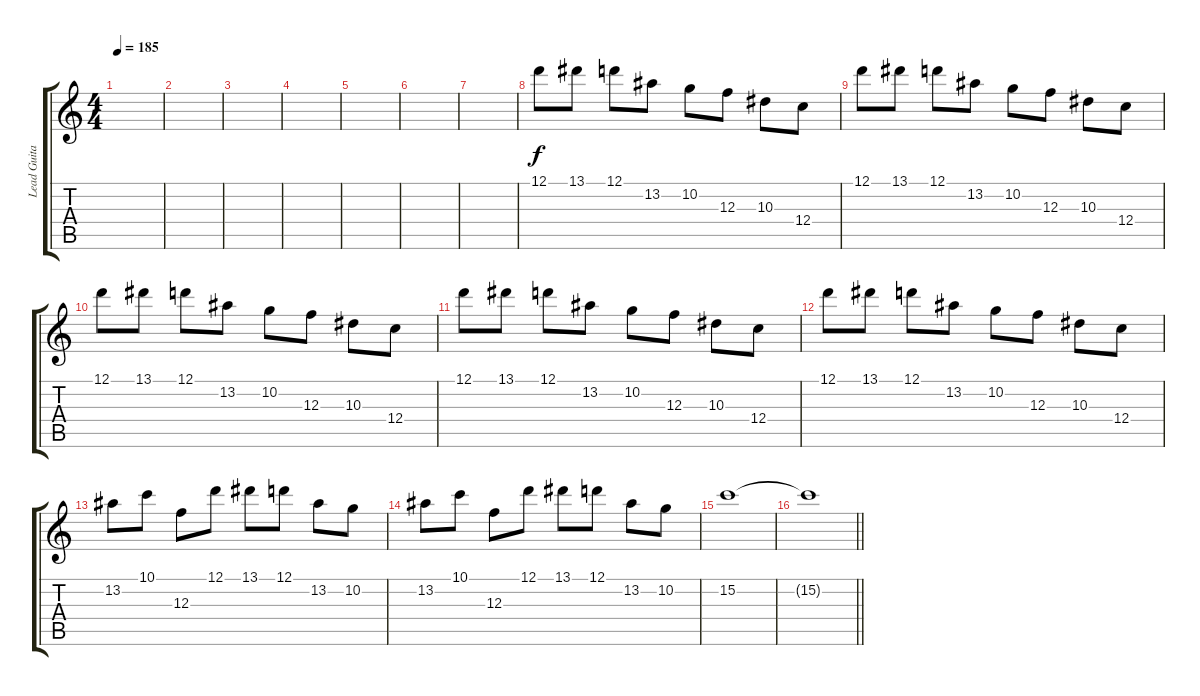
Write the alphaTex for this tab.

\track ("Lead Guitar" "Lead Guita") {instrument overdrivenguitar}
\staff {score tabs}
\tuning (D4 A3 F3 C3 G2 C2) {hide}
\ts (4 4)
\tempo 185
\clef g2
\ks c
|
|
|
|
|
|
|
12.1.8 13.1.8 12.1.8 13.2.8 10.2.8 12.3.8 10.3.8 12.4.8 |
12.1.8 13.1.8 12.1.8 13.2.8 10.2.8 12.3.8 10.3.8 12.4.8 |
12.1.8 13.1.8 12.1.8 13.2.8 10.2.8 12.3.8 10.3.8 12.4.8 |
12.1.8 13.1.8 12.1.8 13.2.8 10.2.8 12.3.8 10.3.8 12.4.8 |
12.1.8 13.1.8 12.1.8 13.2.8 10.2.8 12.3.8 10.3.8 12.4.8 |
13.2.8 10.1.8 12.3.8 12.1.8 13.1.8 12.1.8 13.2.8 10.2.8 |
13.2.8 10.1.8 12.3.8 12.1.8 13.1.8 12.1.8 13.2.8 10.2.8 |
15.2.1 |
\barLineRight lightlight
15.2{t}.1
